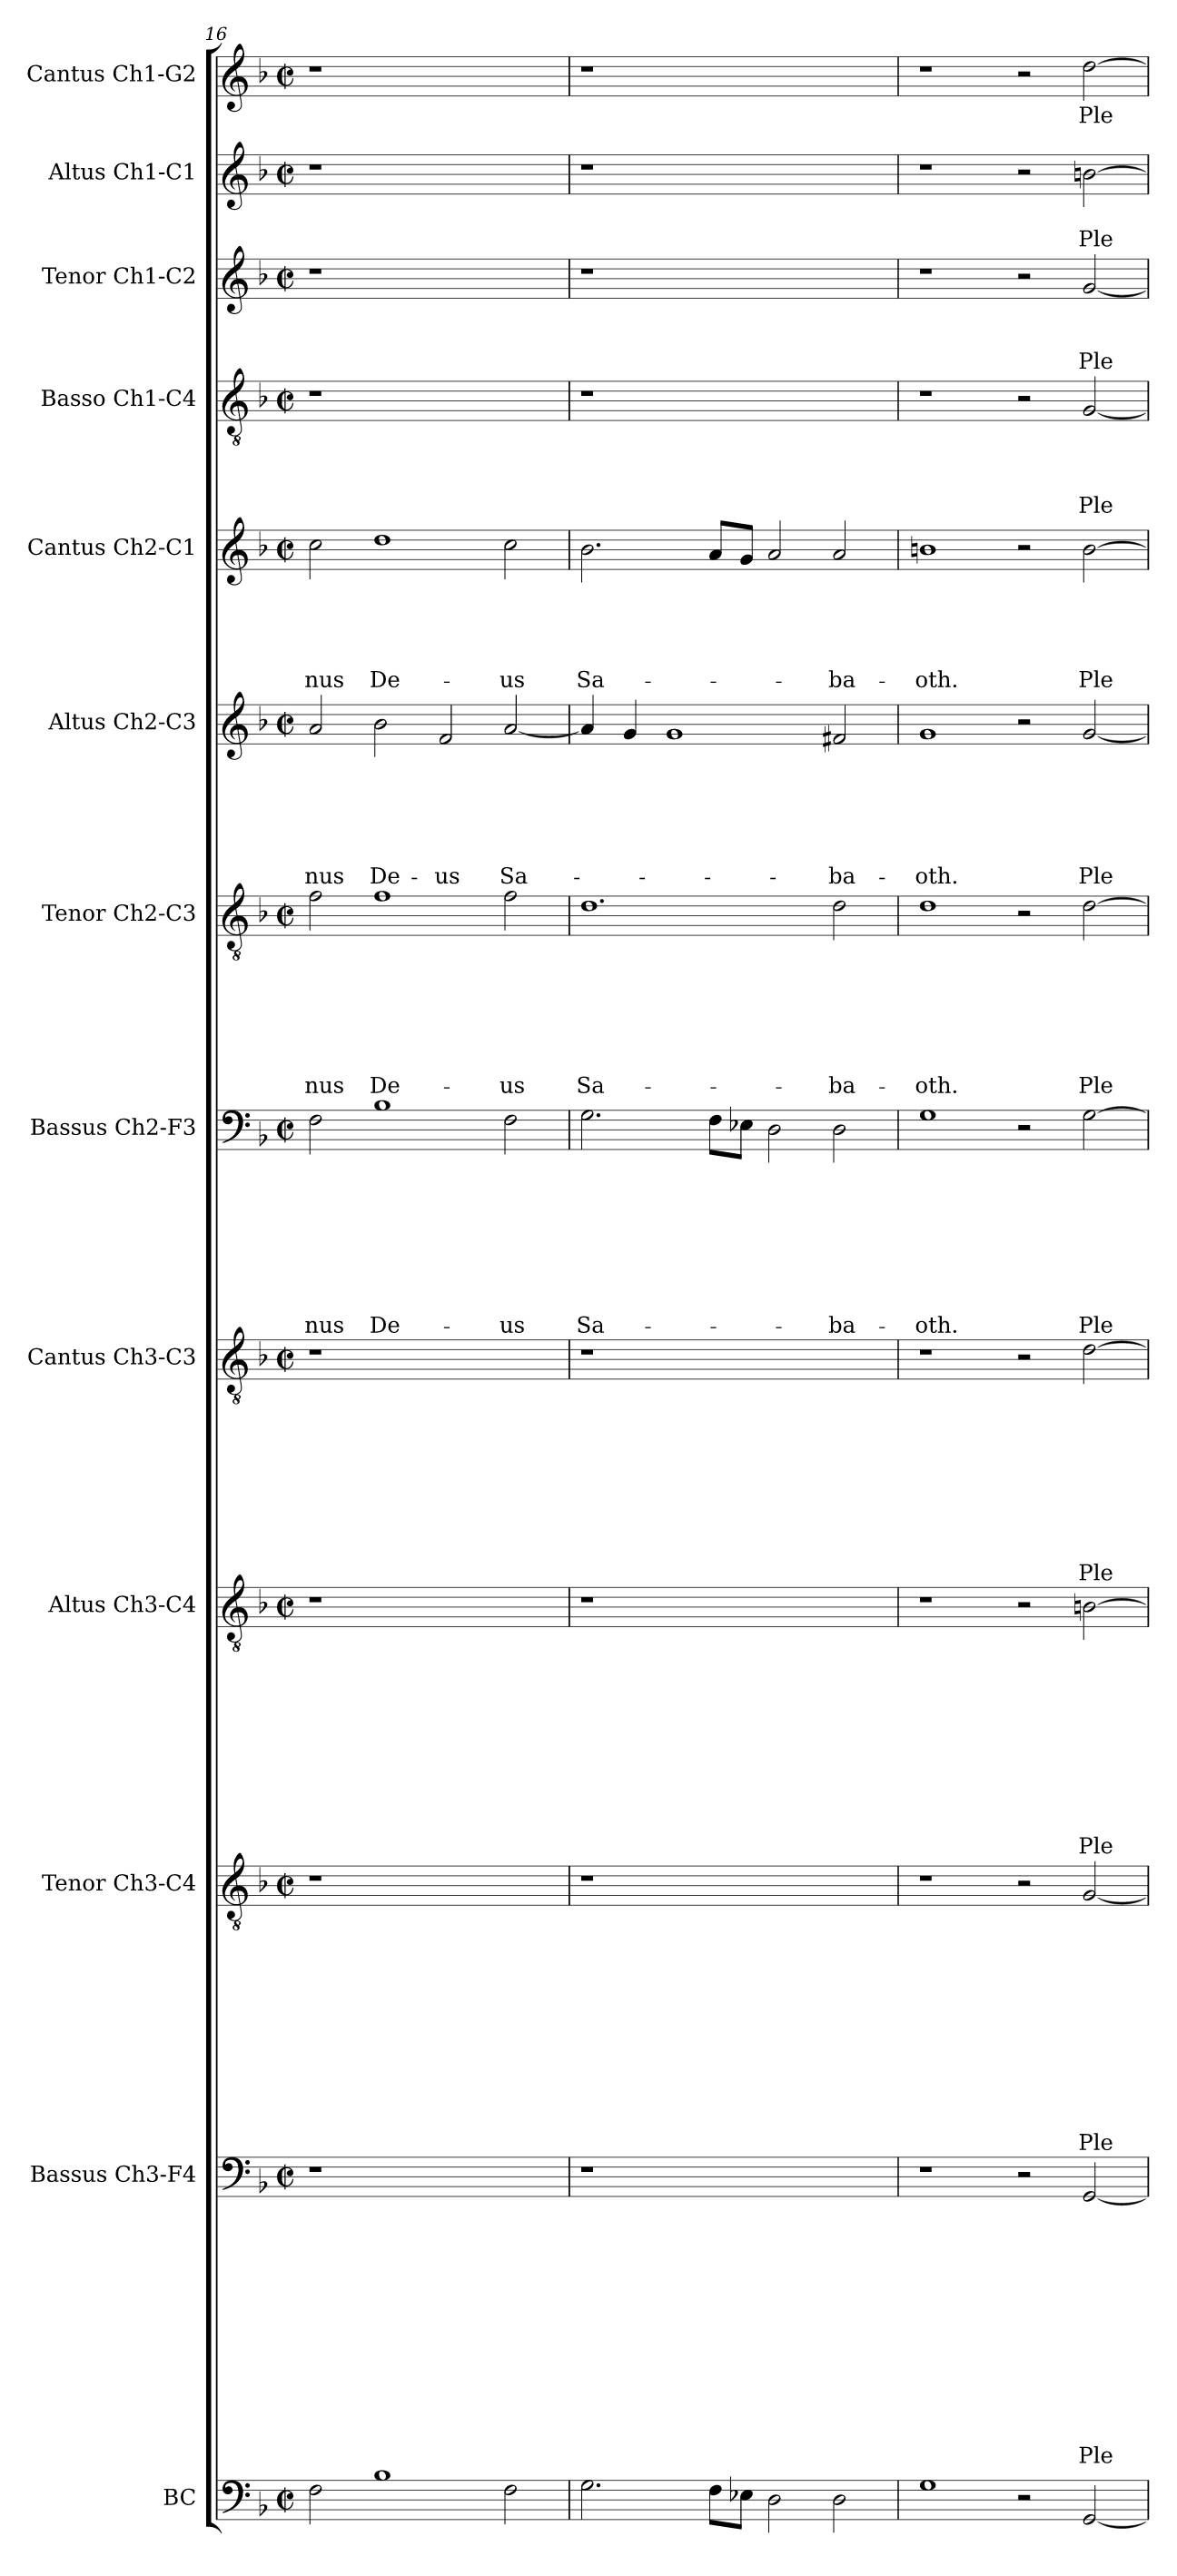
**kern	**kern	**text	**text	**text	**text	**text	**text	**text	**text	**text	**text	**text	**text	**kern	**text	**text	**text	**text	**text	**text	**text	**text	**text	**text	**text	**kern	**text	**text	**text	**text	**text	**text	**text	**text	**text	**text	**kern	**text	**text	**text	**text	**text	**text	**text	**text	**text	**kern	**text	**text	**text	**text	**text	**text	**text	**text	**kern	**text	**text	**text	**text	**text	**text	**text	**kern	**text	**text	**text	**text	**text	**text	**kern	**text	**text	**text	**text	**text	**kern	**text	**text	**text	**text	**kern	**text	**text	**text	**kern	**text	**text	**kern	**text
*part13	*part12	*part12	*part12	*part12	*part12	*part12	*part12	*part12	*part12	*part12	*part12	*part12	*part12	*part11	*part11	*part11	*part11	*part11	*part11	*part11	*part11	*part11	*part11	*part11	*part11	*part10	*part10	*part10	*part10	*part10	*part10	*part10	*part10	*part10	*part10	*part10	*part9	*part9	*part9	*part9	*part9	*part9	*part9	*part9	*part9	*part9	*part8	*part8	*part8	*part8	*part8	*part8	*part8	*part8	*part8	*part7	*part7	*part7	*part7	*part7	*part7	*part7	*part7	*part6	*part6	*part6	*part6	*part6	*part6	*part6	*part5	*part5	*part5	*part5	*part5	*part5	*part4	*part4	*part4	*part4	*part4	*part3	*part3	*part3	*part3	*part2	*part2	*part2	*part1	*part1
*staff13	*staff12	*staff12	*staff12	*staff12	*staff12	*staff12	*staff12	*staff12	*staff12	*staff12	*staff12	*staff12	*staff12	*staff11	*staff11	*staff11	*staff11	*staff11	*staff11	*staff11	*staff11	*staff11	*staff11	*staff11	*staff11	*staff10	*staff10	*staff10	*staff10	*staff10	*staff10	*staff10	*staff10	*staff10	*staff10	*staff10	*staff9	*staff9	*staff9	*staff9	*staff9	*staff9	*staff9	*staff9	*staff9	*staff9	*staff8	*staff8	*staff8	*staff8	*staff8	*staff8	*staff8	*staff8	*staff8	*staff7	*staff7	*staff7	*staff7	*staff7	*staff7	*staff7	*staff7	*staff6	*staff6	*staff6	*staff6	*staff6	*staff6	*staff6	*staff5	*staff5	*staff5	*staff5	*staff5	*staff5	*staff4	*staff4	*staff4	*staff4	*staff4	*staff3	*staff3	*staff3	*staff3	*staff2	*staff2	*staff2	*staff1	*staff1
*I"BC	*I"Bassus Ch3-F4	*	*	*	*	*	*	*	*	*	*	*	*	*I"Tenor Ch3-C4	*	*	*	*	*	*	*	*	*	*	*	*I"Altus Ch3-C4	*	*	*	*	*	*	*	*	*	*	*I"Cantus Ch3-C3	*	*	*	*	*	*	*	*	*	*I"Bassus Ch2-F3	*	*	*	*	*	*	*	*	*I"Tenor Ch2-C3	*	*	*	*	*	*	*	*I"Altus Ch2-C3	*	*	*	*	*	*	*I"Cantus Ch2-C1	*	*	*	*	*	*I"Basso Ch1-C4	*	*	*	*	*I"Tenor Ch1-C2	*	*	*	*I"Altus Ch1-C1	*	*	*I"Cantus Ch1-G2	*
*	*I'B3	*	*	*	*	*	*	*	*	*	*	*	*	*I'T3	*	*	*	*	*	*	*	*	*	*	*	*I'A3	*	*	*	*	*	*	*	*	*	*	*I'C3	*	*	*	*	*	*	*	*	*	*I'B2	*	*	*	*	*	*	*	*	*I'T2	*	*	*	*	*	*	*	*I'A2	*	*	*	*	*	*	*I'C2	*	*	*	*	*	*I'B1	*	*	*	*	*I'T1	*	*	*	*I'A1	*	*	*I'C1	*
*clefF4	*clefF4	*	*	*	*	*	*	*	*	*	*	*	*	*clefGv2	*	*	*	*	*	*	*	*	*	*	*	*clefGv2	*	*	*	*	*	*	*	*	*	*	*clefGv2	*	*	*	*	*	*	*	*	*	*clefF4	*	*	*	*	*	*	*	*	*clefGv2	*	*	*	*	*	*	*	*clefG2	*	*	*	*	*	*	*clefG2	*	*	*	*	*	*clefGv2	*	*	*	*	*clefG2	*	*	*	*clefG2	*	*	*clefG2	*
*k[b-]	*k[b-]	*	*	*	*	*	*	*	*	*	*	*	*	*k[b-]	*	*	*	*	*	*	*	*	*	*	*	*k[b-]	*	*	*	*	*	*	*	*	*	*	*k[b-]	*	*	*	*	*	*	*	*	*	*k[b-]	*	*	*	*	*	*	*	*	*k[b-]	*	*	*	*	*	*	*	*k[b-]	*	*	*	*	*	*	*k[b-]	*	*	*	*	*	*k[b-]	*	*	*	*	*k[b-]	*	*	*	*k[b-]	*	*	*k[b-]	*
*F:	*F:	*	*	*	*	*	*	*	*	*	*	*	*	*F:	*	*	*	*	*	*	*	*	*	*	*	*F:	*	*	*	*	*	*	*	*	*	*	*F:	*	*	*	*	*	*	*	*	*	*F:	*	*	*	*	*	*	*	*	*F:	*	*	*	*	*	*	*	*F:	*	*	*	*	*	*	*F:	*	*	*	*	*	*F:	*	*	*	*	*F:	*	*	*	*F:	*	*	*F:	*
*M2/2	*M2/2	*	*	*	*	*	*	*	*	*	*	*	*	*M2/2	*	*	*	*	*	*	*	*	*	*	*	*M2/2	*	*	*	*	*	*	*	*	*	*	*M2/2	*	*	*	*	*	*	*	*	*	*M2/2	*	*	*	*	*	*	*	*	*M2/2	*	*	*	*	*	*	*	*M2/2	*	*	*	*	*	*	*M2/2	*	*	*	*	*	*M2/2	*	*	*	*	*M2/2	*	*	*	*M2/2	*	*	*M2/2	*
*met(c|)	*met(c|)	*	*	*	*	*	*	*	*	*	*	*	*	*met(c|)	*	*	*	*	*	*	*	*	*	*	*	*met(c|)	*	*	*	*	*	*	*	*	*	*	*met(c|)	*	*	*	*	*	*	*	*	*	*met(c|)	*	*	*	*	*	*	*	*	*met(c|)	*	*	*	*	*	*	*	*met(c|)	*	*	*	*	*	*	*met(c|)	*	*	*	*	*	*met(c|)	*	*	*	*	*met(c|)	*	*	*	*met(c|)	*	*	*met(c|)	*
=16	=16	=16	=16	=16	=16	=16	=16	=16	=16	=16	=16	=16	=16	=16	=16	=16	=16	=16	=16	=16	=16	=16	=16	=16	=16	=16	=16	=16	=16	=16	=16	=16	=16	=16	=16	=16	=16	=16	=16	=16	=16	=16	=16	=16	=16	=16	=16	=16	=16	=16	=16	=16	=16	=16	=16	=16	=16	=16	=16	=16	=16	=16	=16	=16	=16	=16	=16	=16	=16	=16	=16	=16	=16	=16	=16	=16	=16	=16	=16	=16	=16	=16	=16	=16	=16	=16	=16	=16	=16	=16
2F\	1r	.	.	.	.	.	.	.	.	.	.	.	.	1r	.	.	.	.	.	.	.	.	.	.	.	1r	.	.	.	.	.	.	.	.	.	.	1r	.	.	.	.	.	.	.	.	.	2F\	.	.	.	.	.	.	.	-nus	2f\	.	.	.	.	.	.	-nus	2a/	.	.	.	.	.	-nus	2cc\	.	.	.	.	-nus	1r	.	.	.	.	1r	.	.	.	1r	.	.	1r	.
1B-	.	.	.	.	.	.	.	.	.	.	.	.	.	.	.	.	.	.	.	.	.	.	.	.	.	.	.	.	.	.	.	.	.	.	.	.	.	.	.	.	.	.	.	.	.	.	1B-	.	.	.	.	.	.	.	De-	1f	.	.	.	.	.	.	De-	2b-\	.	.	.	.	.	De-	1dd	.	.	.	.	De-	.	.	.	.	.	.	.	.	.	.	.	.	.	.
.	1ryy	.	.	.	.	.	.	.	.	.	.	.	.	1ryy	.	.	.	.	.	.	.	.	.	.	.	1ryy	.	.	.	.	.	.	.	.	.	.	1ryy	.	.	.	.	.	.	.	.	.	.	.	.	.	.	.	.	.	.	.	.	.	.	.	.	.	.	2f/	.	.	.	.	.	-us	.	.	.	.	.	.	1ryy	.	.	.	.	1ryy	.	.	.	1ryy	.	.	1ryy	.
2F\	.	.	.	.	.	.	.	.	.	.	.	.	.	.	.	.	.	.	.	.	.	.	.	.	.	.	.	.	.	.	.	.	.	.	.	.	.	.	.	.	.	.	.	.	.	.	2F\	.	.	.	.	.	.	.	-us	2f\	.	.	.	.	.	.	-us	[2a/	.	.	.	.	.	Sa-	2cc\	.	.	.	.	-us	.	.	.	.	.	.	.	.	.	.	.	.	.	.
=17	=17	=17	=17	=17	=17	=17	=17	=17	=17	=17	=17	=17	=17	=17	=17	=17	=17	=17	=17	=17	=17	=17	=17	=17	=17	=17	=17	=17	=17	=17	=17	=17	=17	=17	=17	=17	=17	=17	=17	=17	=17	=17	=17	=17	=17	=17	=17	=17	=17	=17	=17	=17	=17	=17	=17	=17	=17	=17	=17	=17	=17	=17	=17	=17	=17	=17	=17	=17	=17	=17	=17	=17	=17	=17	=17	=17	=17	=17	=17	=17	=17	=17	=17	=17	=17	=17	=17	=17	=17	=17
2.G\	1r	.	.	.	.	.	.	.	.	.	.	.	.	1r	.	.	.	.	.	.	.	.	.	.	.	1r	.	.	.	.	.	.	.	.	.	.	1r	.	.	.	.	.	.	.	.	.	2.G\	.	.	.	.	.	.	.	Sa-	1.d	.	.	.	.	.	.	Sa-	4a/]	.	.	.	.	.	.	2.b-\	.	.	.	.	Sa-	1r	.	.	.	.	1r	.	.	.	1r	.	.	1r	.
.	.	.	.	.	.	.	.	.	.	.	.	.	.	.	.	.	.	.	.	.	.	.	.	.	.	.	.	.	.	.	.	.	.	.	.	.	.	.	.	.	.	.	.	.	.	.	.	.	.	.	.	.	.	.	.	.	.	.	.	.	.	.	.	4g/	.	.	.	.	.	.	.	.	.	.	.	.	.	.	.	.	.	.	.	.	.	.	.	.	.	.
.	.	.	.	.	.	.	.	.	.	.	.	.	.	.	.	.	.	.	.	.	.	.	.	.	.	.	.	.	.	.	.	.	.	.	.	.	.	.	.	.	.	.	.	.	.	.	.	.	.	.	.	.	.	.	.	.	.	.	.	.	.	.	.	1g	.	.	.	.	.	.	.	.	.	.	.	.	.	.	.	.	.	.	.	.	.	.	.	.	.	.
8F\L	.	.	.	.	.	.	.	.	.	.	.	.	.	.	.	.	.	.	.	.	.	.	.	.	.	.	.	.	.	.	.	.	.	.	.	.	.	.	.	.	.	.	.	.	.	.	8F\L	.	.	.	.	.	.	.	.	.	.	.	.	.	.	.	.	.	.	.	.	.	.	.	8a/L	.	.	.	.	.	.	.	.	.	.	.	.	.	.	.	.	.	.	.
8E-X\J	.	.	.	.	.	.	.	.	.	.	.	.	.	.	.	.	.	.	.	.	.	.	.	.	.	.	.	.	.	.	.	.	.	.	.	.	.	.	.	.	.	.	.	.	.	.	8E-X\J	.	.	.	.	.	.	.	.	.	.	.	.	.	.	.	.	.	.	.	.	.	.	.	8g/J	.	.	.	.	.	.	.	.	.	.	.	.	.	.	.	.	.	.	.
2D\	1ryy	.	.	.	.	.	.	.	.	.	.	.	.	1ryy	.	.	.	.	.	.	.	.	.	.	.	1ryy	.	.	.	.	.	.	.	.	.	.	1ryy	.	.	.	.	.	.	.	.	.	2D\	.	.	.	.	.	.	.	.	.	.	.	.	.	.	.	.	.	.	.	.	.	.	.	2a/	.	.	.	.	.	1ryy	.	.	.	.	1ryy	.	.	.	1ryy	.	.	1ryy	.
2D\	.	.	.	.	.	.	.	.	.	.	.	.	.	.	.	.	.	.	.	.	.	.	.	.	.	.	.	.	.	.	.	.	.	.	.	.	.	.	.	.	.	.	.	.	.	.	2D\	.	.	.	.	.	.	.	-ba-	2d\	.	.	.	.	.	.	-ba-	2f#X/	.	.	.	.	.	-ba-	2a/	.	.	.	.	-ba-	.	.	.	.	.	.	.	.	.	.	.	.	.	.
!!LO:PB:g=z
=18	=18	=18	=18	=18	=18	=18	=18	=18	=18	=18	=18	=18	=18	=18	=18	=18	=18	=18	=18	=18	=18	=18	=18	=18	=18	=18	=18	=18	=18	=18	=18	=18	=18	=18	=18	=18	=18	=18	=18	=18	=18	=18	=18	=18	=18	=18	=18	=18	=18	=18	=18	=18	=18	=18	=18	=18	=18	=18	=18	=18	=18	=18	=18	=18	=18	=18	=18	=18	=18	=18	=18	=18	=18	=18	=18	=18	=18	=18	=18	=18	=18	=18	=18	=18	=18	=18	=18	=18	=18	=18
1G	1r	.	.	.	.	.	.	.	.	.	.	.	.	1r	.	.	.	.	.	.	.	.	.	.	.	1r	.	.	.	.	.	.	.	.	.	.	1r	.	.	.	.	.	.	.	.	.	1G	.	.	.	.	.	.	.	-oth.	1d	.	.	.	.	.	.	-oth.	1g	.	.	.	.	.	-oth.	1bn	.	.	.	.	-oth.	1r	.	.	.	.	1r	.	.	.	1r	.	.	1r	.
2r	2r	.	.	.	.	.	.	.	.	.	.	.	.	2r	.	.	.	.	.	.	.	.	.	.	.	2r	.	.	.	.	.	.	.	.	.	.	2r	.	.	.	.	.	.	.	.	.	2r	.	.	.	.	.	.	.	.	2r	.	.	.	.	.	.	.	2r	.	.	.	.	.	.	2r	.	.	.	.	.	2r	.	.	.	.	2r	.	.	.	2r	.	.	2r	.
[2GG/	[2GG/	.	.	.	.	.	.	.	.	.	.	.	Ple-	[2G/	.	.	.	.	.	.	.	.	.	.	Ple-	[2Bn\	.	.	.	.	.	.	.	.	.	Ple-	[2d\	.	.	.	.	.	.	.	.	Ple-	[2G\	.	.	.	.	.	.	.	Ple-	[2d\	.	.	.	.	.	.	Ple-	[2g/	.	.	.	.	.	Ple-	[2b\	.	.	.	.	Ple-	[2G/	.	.	.	Ple-	[2g/	.	.	Ple-	[2bn\	.	Ple-	[2dd\	Ple-
=	=	=	=	=	=	=	=	=	=	=	=	=	=	=	=	=	=	=	=	=	=	=	=	=	=	=	=	=	=	=	=	=	=	=	=	=	=	=	=	=	=	=	=	=	=	=	=	=	=	=	=	=	=	=	=	=	=	=	=	=	=	=	=	=	=	=	=	=	=	=	=	=	=	=	=	=	=	=	=	=	=	=	=	=	=	=	=	=	=	=
*-	*-	*-	*-	*-	*-	*-	*-	*-	*-	*-	*-	*-	*-	*-	*-	*-	*-	*-	*-	*-	*-	*-	*-	*-	*-	*-	*-	*-	*-	*-	*-	*-	*-	*-	*-	*-	*-	*-	*-	*-	*-	*-	*-	*-	*-	*-	*-	*-	*-	*-	*-	*-	*-	*-	*-	*-	*-	*-	*-	*-	*-	*-	*-	*-	*-	*-	*-	*-	*-	*-	*-	*-	*-	*-	*-	*-	*-	*-	*-	*-	*-	*-	*-	*-	*-	*-	*-	*-	*-	*-
